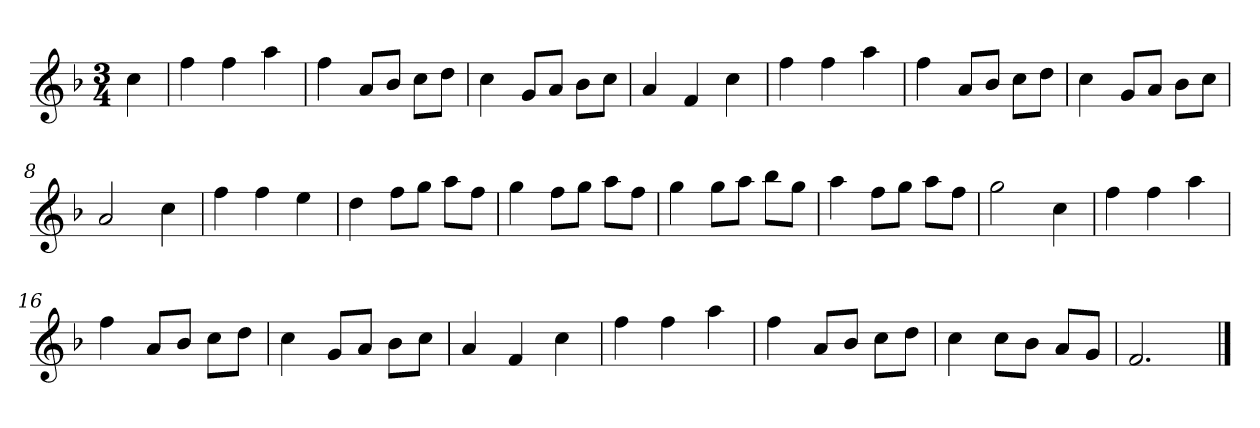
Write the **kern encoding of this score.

**kern
*part1
*staff1
*k[b-]
*M3/4
*MM120
=
4cc
=1
4ff
4ff
4aa
=2
4ff
8aL
8b-J
8ccL
8ddJ
=3
4cc
8gL
8aJ
8b-L
8ccJ
=4
4a
4f
4cc
=5
4ff
4ff
4aa
=6
4ff
8aL
8b-J
8ccL
8ddJ
=7
4cc
8gL
8aJ
8b-L
8ccJ
=8
2a
4cc
=9
4ff
4ff
4ee
=10
4dd
8ffL
8ggJ
8aaL
8ffJ
=11
4gg
8ffL
8ggJ
8aaL
8ffJ
=12
4gg
8ggL
8aaJ
8bb-L
8ggJ
=13
4aa
8ffL
8ggJ
8aaL
8ffJ
=14
2gg
4cc
=15
4ff
4ff
4aa
=16
4ff
8aL
8b-J
8ccL
8ddJ
=17
4cc
8gL
8aJ
8b-L
8ccJ
=18
4a
4f
4cc
=19
4ff
4ff
4aa
=20
4ff
8aL
8b-J
8ccL
8ddJ
=21
4cc
8ccL
8b-J
8aL
8gJ
=22
2.f
==
*-
